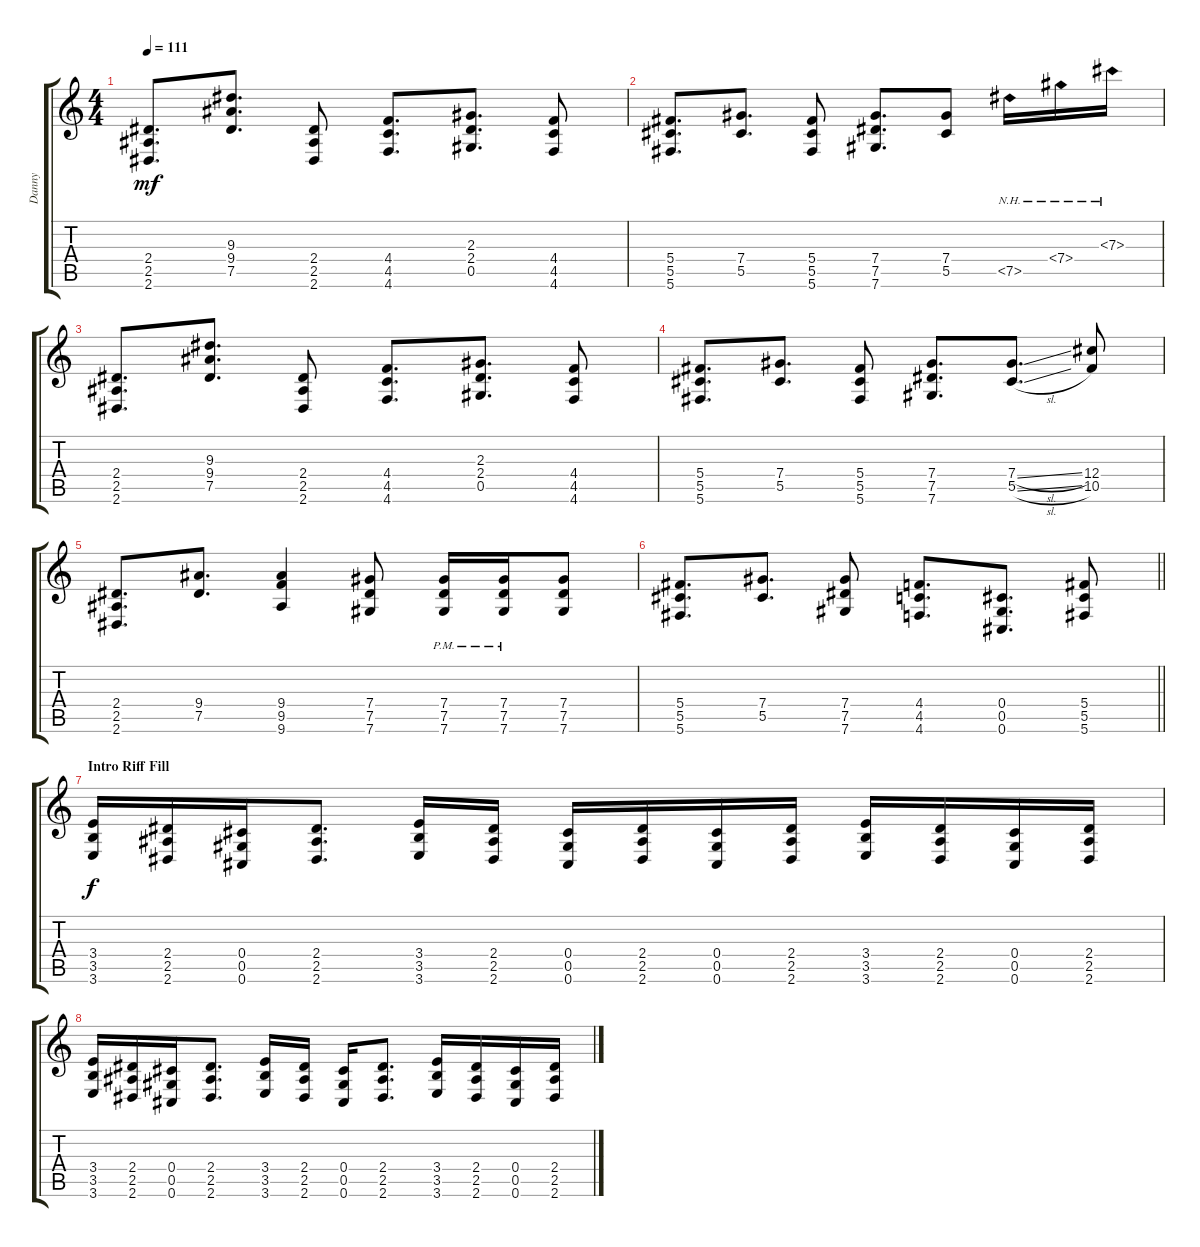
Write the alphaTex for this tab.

\track ("Danny" "Danny") {instrument distortionguitar}
\staff {score tabs}
\tuning (Eb4 Bb3 Gb3 Db3 Ab2 Db2) {hide}
\ts (4 4)
\tempo 111
\clef g2
\ks c
(2.4 2.5 2.6).8{d dy mf} (9.3 9.4 7.5).8{d} (2.4 2.5 2.6).8 (4.4 4.5 4.6).8{d} (2.3 2.4 0.5).8{d} (4.4 4.5 4.6).8 |
(5.4 5.5 5.6).8{d} (7.4 5.5).8{d} (5.4 5.5 5.6).8 (7.4 7.5 7.6).8{d} (7.4 5.5).8 7.5{nh}.16 7.4{nh}.16 7.3{nh}.16 |
(2.4 2.5 2.6).8{d} (9.3 9.4 7.5).8{d} (2.4 2.5 2.6).8 (4.4 4.5 4.6).8{d} (2.3 2.4 0.5).8{d} (4.4 4.5 4.6).8 |
(5.4 5.5 5.6).8{d} (7.4 5.5).8{d} (5.4 5.5 5.6).8 (7.4 7.5 7.6).8{d} (7.4{sl} 5.5{sl}).8{d} (12.4 10.5).8 |
(2.4 2.5 2.6).8{d} (9.4 7.5).8{d} (9.4 9.5 9.6).4 (7.4 7.5 7.6).8 (7.4{pm} 7.5{pm} 7.6{pm}).16 (7.4{pm} 7.5{pm} 7.6{pm}).16 (7.4 7.5 7.6).8 |
\barLineRight lightlight
(5.4 5.5 5.6).8{d} (7.4 5.5).8{d} (7.4 7.5 7.6).8 (4.4 4.5 4.6).8{d} (0.4 0.5 0.6).8{d} (5.4 5.5 5.6).8 |
\section ("" "Intro Riff Fill")
(3.4 3.5 3.6).16{dy f} (2.4 2.5 2.6).16 (0.4 0.5 0.6).16 (2.4 2.5 2.6).8{d} (3.4 3.5 3.6).16 (2.4 2.5 2.6).16 (0.4 0.5 0.6).16 (2.4 2.5 2.6).16 (0.4 0.5 0.6).16 (2.4 2.5 2.6).16 (3.4 3.5 3.6).16 (2.4 2.5 2.6).16 (0.4 0.5 0.6).16 (2.4 2.5 2.6).16 |
(3.4 3.5 3.6).16 (2.4 2.5 2.6).16 (0.4 0.5 0.6).16 (2.4 2.5 2.6).8{d} (3.4 3.5 3.6).16 (2.4 2.5 2.6).16 (0.4 0.5 0.6).16 (2.4 2.5 2.6).8{d} (3.4 3.5 3.6).16 (2.4 2.5 2.6).16 (0.4 0.5 0.6).16 (2.4 2.5 2.6).16
